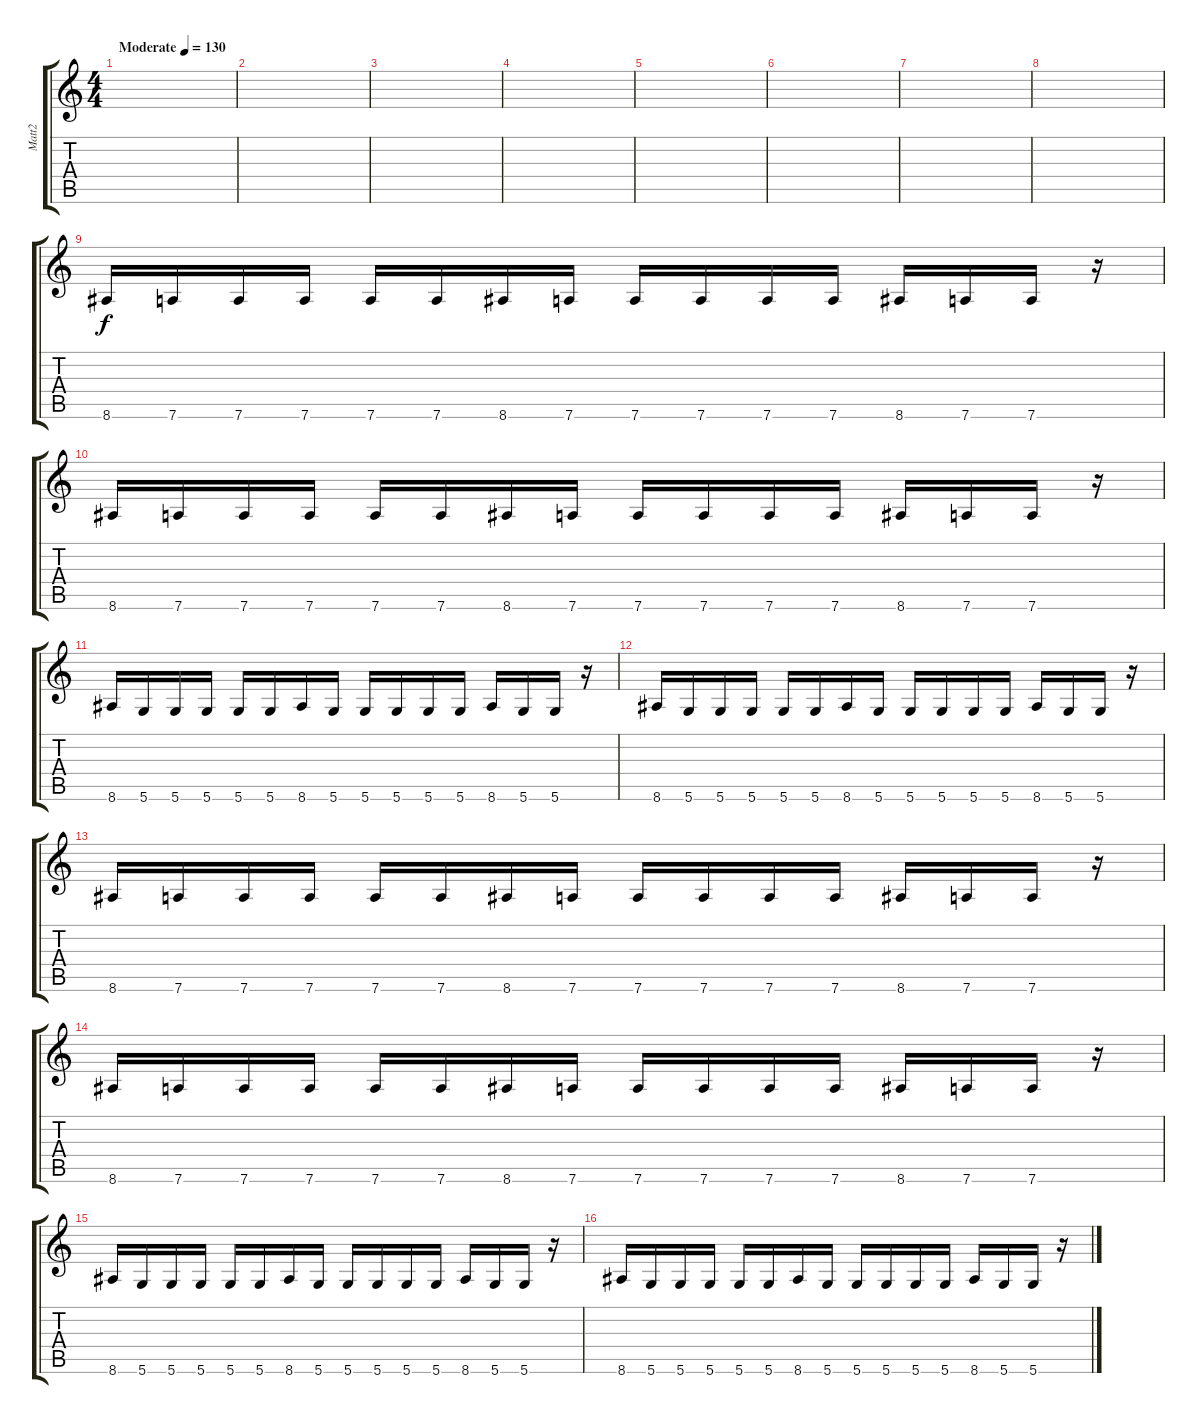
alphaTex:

\track ("Matt2" "Matt2") {instrument distortionguitar}
\staff {score tabs}
\tuning (E4 B3 G3 D3 A2 D2) {hide}
\ts (4 4)
\tempo (130 "Moderate")
\clef g2
\ks c
|
|
|
|
|
|
|
|
8.6.16 7.6.16 7.6.16 7.6.16 7.6.16 7.6.16 8.6.16 7.6.16 7.6.16 7.6.16 7.6.16 7.6.16 8.6.16 7.6.16 7.6.16 r.16 |
8.6.16 7.6.16 7.6.16 7.6.16 7.6.16 7.6.16 8.6.16 7.6.16 7.6.16 7.6.16 7.6.16 7.6.16 8.6.16 7.6.16 7.6.16 r.16 |
8.6.16 5.6.16 5.6.16 5.6.16 5.6.16 5.6.16 8.6.16 5.6.16 5.6.16 5.6.16 5.6.16 5.6.16 8.6.16 5.6.16 5.6.16 r.16 |
8.6.16 5.6.16 5.6.16 5.6.16 5.6.16 5.6.16 8.6.16 5.6.16 5.6.16 5.6.16 5.6.16 5.6.16 8.6.16 5.6.16 5.6.16 r.16 |
8.6.16 7.6.16 7.6.16 7.6.16 7.6.16 7.6.16 8.6.16 7.6.16 7.6.16 7.6.16 7.6.16 7.6.16 8.6.16 7.6.16 7.6.16 r.16 |
8.6.16 7.6.16 7.6.16 7.6.16 7.6.16 7.6.16 8.6.16 7.6.16 7.6.16 7.6.16 7.6.16 7.6.16 8.6.16 7.6.16 7.6.16 r.16 |
8.6.16 5.6.16 5.6.16 5.6.16 5.6.16 5.6.16 8.6.16 5.6.16 5.6.16 5.6.16 5.6.16 5.6.16 8.6.16 5.6.16 5.6.16 r.16 |
8.6.16 5.6.16 5.6.16 5.6.16 5.6.16 5.6.16 8.6.16 5.6.16 5.6.16 5.6.16 5.6.16 5.6.16 8.6.16 5.6.16 5.6.16 r.16
